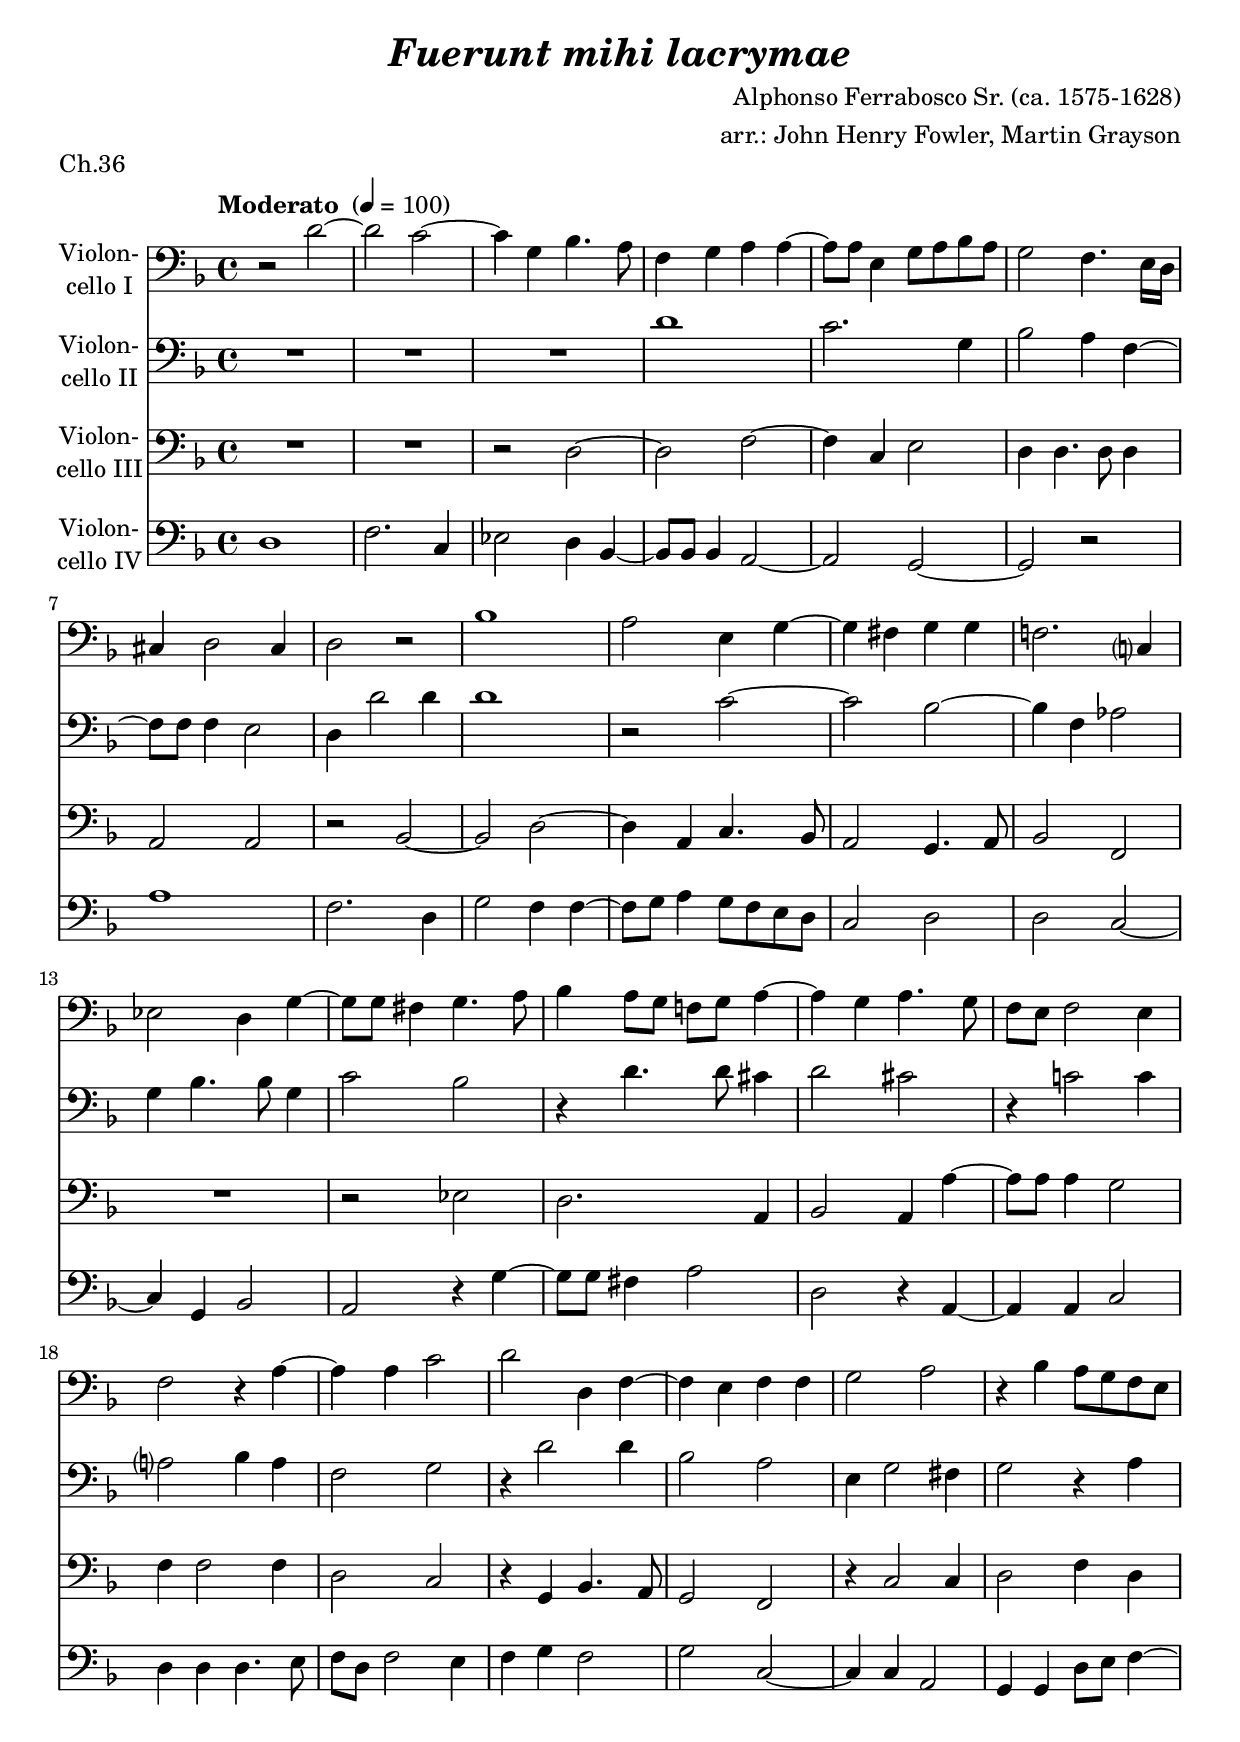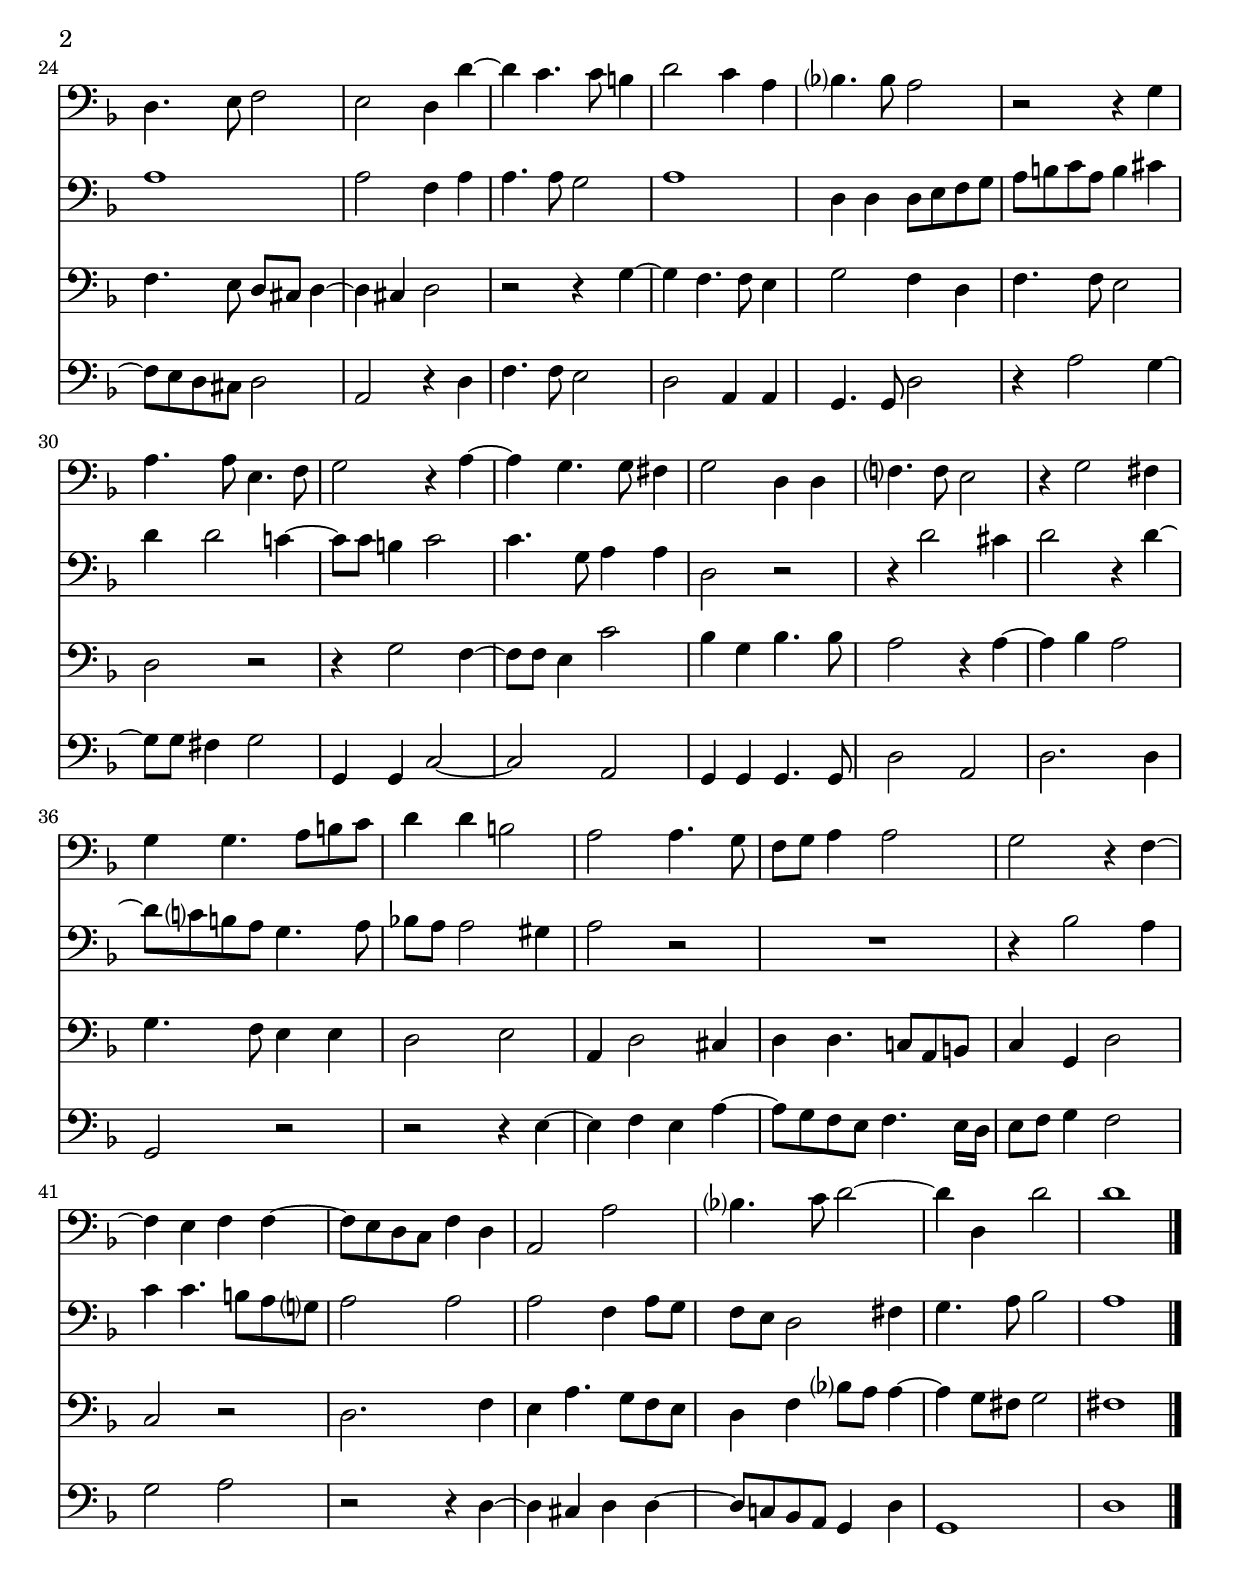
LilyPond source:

\version "2.18.2"
\include "deutsch.ly"

#(set-global-staff-size 21.3)

\header {
  title     = \markup \bold \italic "Fuerunt mihi lacrymae"
  composer  = "Alphonso Ferrabosco Sr. (ca. 1575-1628)"
  arranger  = "arr.: John Henry Fowler, Martin Grayson"
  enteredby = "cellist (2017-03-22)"
  piece     = "Ch.36"
}

voiceconsts = {
  \key d \minor
  \time 4/4
  \clef "bass"
%  \numericTimeSignature
%  \compressFullBarRests
%  \set tupletSpannerDuration = #(ly:make-moment 1 4)
  \tempo "Moderato " 4=100
}

mifl= "oboe"
mist = "string ensemble 1"
%mist = "trumpet"
miva = "pizzicato strings"
miba = "bassoon"
%miba = "drawbar organ"
%miba = "trombone"
%miba = "tuba"
% mikl = "harpsichord"
% mikl = "accordion"
mikl = "concertina"

va = \relative c' {
  \voiceconsts

  r2 d~
  d c~ c4 g b4. a8
  f4 g a a~
  a8 a e4 g8 a b a
  g2 f4. e16 d

  cis4 d2 cis4
  d2 r
  b'1
  a2 e4 g~
  g fis g g
  f!2. c?4

  es2 d4 g~
  g8 g fis4 g4. a8
  b4 a8 g f! g a4~
  a g a4. g8
  f e f2 e4
  f2 r4 a~

  a a c2
  d d,4 f~
  f e f f
  g2 a
  r4 b a8 g f e
  d4. e8 f2

  e d4 d'~
  d c4. c8 h4
  d2 c4 a
  b?4. b8 a2
  r r4 g
  a4. a8 e4. f8

  g2 r4 a~
  a g4. g8 fis4
  g2 d4 d
  f?4. f8 e2
  r4 g2 fis4

  g g4. a8 h c
  d4 d h2
  a a4. g8
  f g a4 a2
  g r4 f~

  f e f f~
  f8 e d c f4 d
  a2 a'
  b?4. c8 d2~
  d4 d, d'2
  d1 \bar "|."
}

vb = \relative c' {
  \voiceconsts

  R1*3
  d1
  c2. g4
  b2 a4 f~

  f8 f f4 e2
  d4 d'2 d4
  d1
  r2 c~
  c b~
  b4 f as2

  g4 b4. b8 g4
  c2 b
  r4 d4. d8 cis4
  d2 cis
  r4 c!2 c4
  a?2 b4 a

  f2 g
  r4 d'2 d4
  b2 a
  e4 g2 fis4
  g2 r4 a
  a1

  a2 f4 a
  a4. a8 g2
  a1
  d,4 d d8 e f g
  a h c a h4 cis
  d d2 c!4~

  c8 c h4 c2
  c4. g8 a4 a
  d,2 r
  r4 d'2 cis4
  d2 r4 d~

  d8 c? h a g4. a8
  b! a a2 gis4
  a2 r
  R1
  r4 b2 a4

  c c4. h8 a g?
  a2 a
  a f4 a8 g
  f e d2 fis4
  g4. a8 b2
  a1 \bar "|."
}

vc = \relative c {
  \voiceconsts

  R1*2
  r2 d~
  d f~
  f4 c e2
  d4 d4. d8 d4

  a2 a
  r b~
  b d~
  d4 a c4. b8
  a2 g4. a8
  b2 f

  R1
  r2 es'
  d2. a4
  b2 a4 a'~
  a8 a a4 g2
  f4 f2 f4

  d2 c
  r4 g b4. a8
  g2 f
  r4 c'2 c4
  d2 f4 d
  f4. e8 d[ cis] d4~

  d cis d2
  r r4 g~
  g f4. f8 e4
  g2 f4 d
  f4. f8 e2
  d r

  r4 g2 f4~
  f8 f e4 c'2
  b4 g b4. b8
  a2 r4 a~
  a b a2

  g4. f8 e4 e
  d2 e
  a,4 d2 cis4
  d d4. c!8 a h
  c4 g d'2

  c r
  d2. f4
  e a4. g8 f e
  d4 f b?8 a a4~
  a g8 fis g2
  fis1 \bar "|."
}

vd = \relative c {
  \voiceconsts

  d1
  f2. c4
  es2 d4 b~
  b8 b b4 a2~
  a g~
  g r

  a'1
  f2. d4
  g2 f4 f~
  f8 g a4 g8 f e d
  c2 d
  d c~

  c4 g b2
  a r4 g'~
  g8 g fis4 a2
  d, r4 a~
  a a c2
  d4 d d4. e8

  f d f2 e4
  f g f2
  g c,~
  c4 c a2
  g4 g d'8 e f4~
  f8 e d cis d2

  a r4 d
  f4. f8 e2
  d a4 a
  g4. g8 d'2
  r4 a'2 g4~
  g8 g fis4 g2

  g,4 g c2~
  c a
  g4 g g4. g8
  d'2 a
  d2. d4

  g,2 r
  r r4 e'~
  e f e a~
  a8 g f e f4. e16 d
  e8 f g4 f2

  g a
  r r4 d,~
  d cis d d~
  d8 c! b a g4 d'
  g,1
  d' \bar "|."
}


music = <<
      \new Staff {
        \set Staff.midiInstrument = \mist
        \set Staff.instrumentName = \markup \center-column { "Violon-" "cello I" }
        \transpose d d { \va }
      }

      \new Staff {
        \set Staff.midiInstrument = \miba
        \set Staff.instrumentName = \markup \center-column { "Violon-" "cello II" }
        \transpose d d { \vb }
      }
      
      \new Staff {
        \set Staff.midiInstrument = \miba
        \set Staff.instrumentName = \markup \center-column { "Violon-" "cello III" }
        \transpose d d { \vc }
      }

      \new Staff {
        \set Staff.midiInstrument = \miba
        \set Staff.instrumentName = \markup \center-column { "Violon-" "cello IV" }
        \transpose d d { \vd }
      }
>>

\book {
  \score {
   \music
    \layout {}
  }

  \score {
    \unfoldRepeats \music

    \midi {
      \context {
        \Score
      }
    }
  }
}
